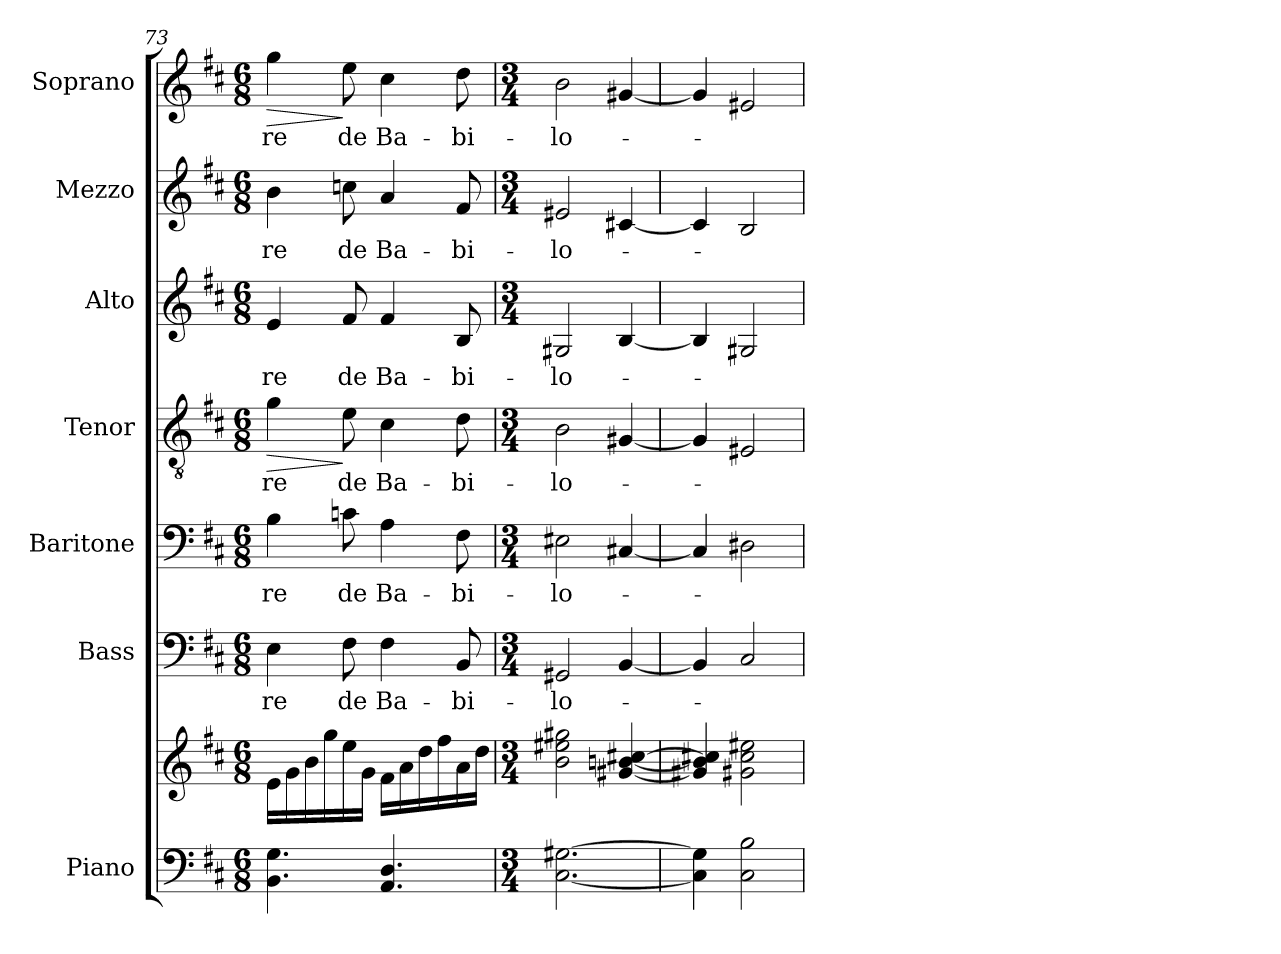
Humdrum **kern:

**kern	**kern	**kern	**text	**kern	**text	**kern	**text	**dynam	**kern	**text	**kern	**text	**kern	**text	**dynam
*part7	*part7	*part6	*part6	*part5	*part5	*part4	*part4	*part4	*part3	*part3	*part2	*part2	*part1	*part1	*part1
*staff8	*staff7	*staff6	*staff6	*staff5	*staff5	*staff4	*staff4	*staff4	*staff3	*staff3	*staff2	*staff2	*staff1	*staff1	*staff1
*I"Piano	*	*I"Bass	*	*I"Baritone	*	*I"Tenor	*	*	*I"Alto	*	*I"Mezzo	*	*I"Soprano	*	*
*I'Pno.	*	*I'B.	*	*I'Bar.	*	*I'T.	*	*	*I'A.	*	*I'M.	*	*I'S.	*	*
*clefF4	*clefG2	*clefF4	*	*clefF4	*	*clefGv2	*	*	*clefG2	*	*clefG2	*	*clefG2	*	*
*	*	*	*	*	*	*ITrd7c12	*	*	*	*	*	*	*	*	*
*k[f#c#]	*k[f#c#]	*k[f#c#]	*	*k[f#c#]	*	*k[f#c#]	*	*	*k[f#c#]	*	*k[f#c#]	*	*k[f#c#]	*	*
*D:	*D:	*D:	*	*D:	*	*D:	*	*	*D:	*	*D:	*	*D:	*	*
*M6/8	*M6/8	*M6/8	*	*M6/8	*	*M6/8	*	*	*M6/8	*	*M6/8	*	*M6/8	*	*
=73	=73	=73	=73	=73	=73	=73	=73	=73	=73	=73	=73	=73	=73	=73	=73
!	!	!	!LO:LY:b:color=#000000	!	!	!	!	!	!	!	!	!	!	!	!
!	!	!	!	!	!LO:LY:b:color=#000000	!	!	!	!	!	!	!	!	!	!
!	!	!	!	!	!	!	!LO:LY:b:color=#000000	!LO:HP:b	!	!	!	!	!	!	!
!	!	!	!	!	!	!	!	!	!	!LO:LY:b:color=#000000	!	!	!	!	!
!	!	!	!	!	!	!	!	!	!	!	!	!LO:LY:b:color=#000000	!	!	!
!	!	!	!	!	!	!	!	!	!	!	!	!	!	!LO:LY:b:color=#000000	!LO:HP:b
4.BBi\ 4.Gi	16ei\LL	4Ei\	re	4Bi\	re	4Gi\	re	>	4ei/	re	4bi\	re	4ggi\	re	>
.	16gi\	.	.	.	.	.	.	.	.	.	.	.	.	.	.
.	16bi\	.	.	.	.	.	.	.	.	.	.	.	.	.	.
.	16ggi\	.	.	.	.	.	.	.	.	.	.	.	.	.	.
!	!	!	!LO:LY:b:color=#000000	!	!	!	!	!	!	!	!	!	!	!	!
!	!	!	!	!	!LO:LY:b:color=#000000	!	!	!	!	!	!	!	!	!	!
!	!	!	!	!	!	!	!LO:LY:b:color=#000000	!	!	!	!	!	!	!	!
!	!	!	!	!	!	!	!	!	!	!LO:LY:b:color=#000000	!	!	!	!	!
!	!	!	!	!	!	!	!	!	!	!	!	!LO:LY:b:color=#000000	!	!	!
!	!	!	!	!	!	!	!	!	!	!	!	!	!	!LO:LY:b:color=#000000	!
.	16eei\	8F#i\	de	8cni\	de	8Ei\	de	]	8f#i/	de	8ccni\	de	8eei\	de	]
.	16gi\JJ	.	.	.	.	.	.	.	.	.	.	.	.	.	.
!	!	!	!LO:LY:b:color=#000000	!	!	!	!	!	!	!	!	!	!	!	!
!	!	!	!	!	!LO:LY:b:color=#000000	!	!	!	!	!	!	!	!	!	!
!	!	!	!	!	!	!	!LO:LY:b:color=#000000	!	!	!	!	!	!	!	!
!	!	!	!	!	!	!	!	!	!	!LO:LY:b:color=#000000	!	!	!	!	!
!	!	!	!	!	!	!	!	!	!	!	!	!LO:LY:b:color=#000000	!	!	!
!	!	!	!	!	!	!	!	!	!	!	!	!	!	!LO:LY:b:color=#000000	!
4.AAi/ 4.Di	16f#i\LL	4F#i\	Ba-	4Ai\	Ba-	4C#i\	Ba-	.	4f#i/	Ba-	4ai/	Ba-	4cc#i\	Ba-	.
.	16ai\	.	.	.	.	.	.	.	.	.	.	.	.	.	.
.	16ddi\	.	.	.	.	.	.	.	.	.	.	.	.	.	.
.	16ff#i\	.	.	.	.	.	.	.	.	.	.	.	.	.	.
!	!	!	!LO:LY:b:color=#000000	!	!	!	!	!	!	!	!	!	!	!	!
!	!	!	!	!	!LO:LY:b:color=#000000	!	!	!	!	!	!	!	!	!	!
!	!	!	!	!	!	!	!LO:LY:b:color=#000000	!	!	!	!	!	!	!	!
!	!	!	!	!	!	!	!	!	!	!LO:LY:b:color=#000000	!	!	!	!	!
!	!	!	!	!	!	!	!	!	!	!	!	!LO:LY:b:color=#000000	!	!	!
!	!	!	!	!	!	!	!	!	!	!	!	!	!	!LO:LY:b:color=#000000	!
.	16ai\	8BBi/	-bi-	8F#i\	-bi-	8Di\	-bi-	.	8Bi/	-bi-	8f#i/	-bi-	8ddi\	-bi-	.
.	16ddi\JJ	.	.	.	.	.	.	.	.	.	.	.	.	.	.
!!LO:LB:g=z
=74	=74	=74	=74	=74	=74	=74	=74	=74	=74	=74	=74	=74	=74	=74	=74
*M3/4	*M3/4	*M3/4	*	*M3/4	*	*M3/4	*	*	*M3/4	*	*M3/4	*	*M3/4	*	*
!	!	!	!LO:LY:b:color=#000000	!	!	!	!	!	!	!	!	!	!	!	!
!	!	!	!	!	!LO:LY:b:color=#000000	!	!	!	!	!	!	!	!	!	!
!	!	!	!	!	!	!	!LO:LY:b:color=#000000	!	!	!	!	!	!	!	!
!	!	!	!	!	!	!	!	!	!	!LO:LY:b:color=#000000	!	!	!	!	!
!	!	!	!	!	!	!	!	!	!	!	!	!LO:LY:b:color=#000000	!	!	!
!	!	!	!	!	!	!	!	!	!	!	!	!	!	!LO:LY:b:color=#000000	!
[<2.C#i\ [>2.G#Xi	2bi\ 2ee#Xi 2gg#Xi	2GG#Xi/	-lo-	2E#Xi\	-lo-	2BBi\	-lo-	.	2G#Xi/	-lo-	2e#Xi/	-lo-	2bi\	-lo-	.
.	[<4g#Xi/ [<4bni [>4cc#Xi	[<4BBi/	.	[<4C#Xi/	.	[<4GG#Xi/	.	.	[<4Bi/	.	[<4c#Xi/	.	[<4g#Xi/	.	.
=75	=75	=75	=75	=75	=75	=75	=75	=75	=75	=75	=75	=75	=75	=75	=75
4C#i\] 4G#i]	4g#Xi/] 4bni] 4cc#Xi]	4BBi/]	.	4C#i/]	.	4GG#i/]	.	.	4Bi/]	.	4c#i/]	.	4g#i/]	.	.
2C#i\ 2Bi	2g#Xi\ 2cc#i 2ee#Xi	2C#i/	.	2D#Xi\	.	2EE#Xi/	.	.	2G#Xi/	.	2Bi/	.	2e#Xi/	.	.
=	=	=	=	=	=	=	=	=	=	=	=	=	=	=	=
*-	*-	*-	*-	*-	*-	*-	*-	*-	*-	*-	*-	*-	*-	*-	*-
